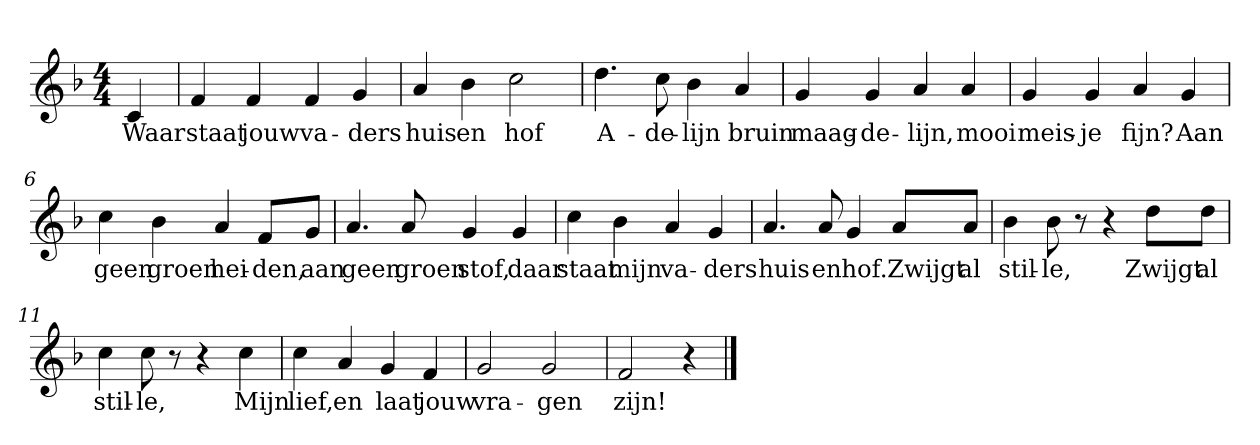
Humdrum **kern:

**kern	**text
*part1	*part1
*staff1	*staff1
*clefG2	*
*k[b-]	*
*F:	*
*M4/4	*
*MM120	*
=	=
4c	Waar
=1	=1
4f	staat
4f	jouw
4f	va-
4g	-ders
=2	=2
4a	huis
4b-	en
2cc	hof
=3	=3
4.dd	A-
8cc	-de-
4b-	-lijn
4a	bruin
=4	=4
4g	maag-
4g	-de-
4a	-lijn,
4a	mooi
=5	=5
4g	meis-
4g	-je
4a	fijn?
4g	Aan
=6	=6
4cc	geen
4b-	groen
4a	hei-
8f/L	-den,
8g/J	aan
=7	=7
4.a	geen
8a	groen
4g	stof,
4g	daar
=8	=8
4cc	staat
4b-	mijn
4a	va-
4g	-ders
=9	=9
4.a	huis
8a	en
4g	hof.
8a/L	Zwijgt
8a/J	al
=10	=10
4b-	stil-
8b-	-le,
8r	.
4r	.
8dd\L	Zwijgt
8dd\J	al
=11	=11
4cc	stil-
8cc	-le,
8r	.
4r	.
4cc	Mijn
=12	=12
4cc	lief,
4a	en
4g	laat
4f	jouw
=13	=13
2g	vra-
2g	-gen
=14	=14
2f	zijn!
4r	.
==	==
*-	*-
